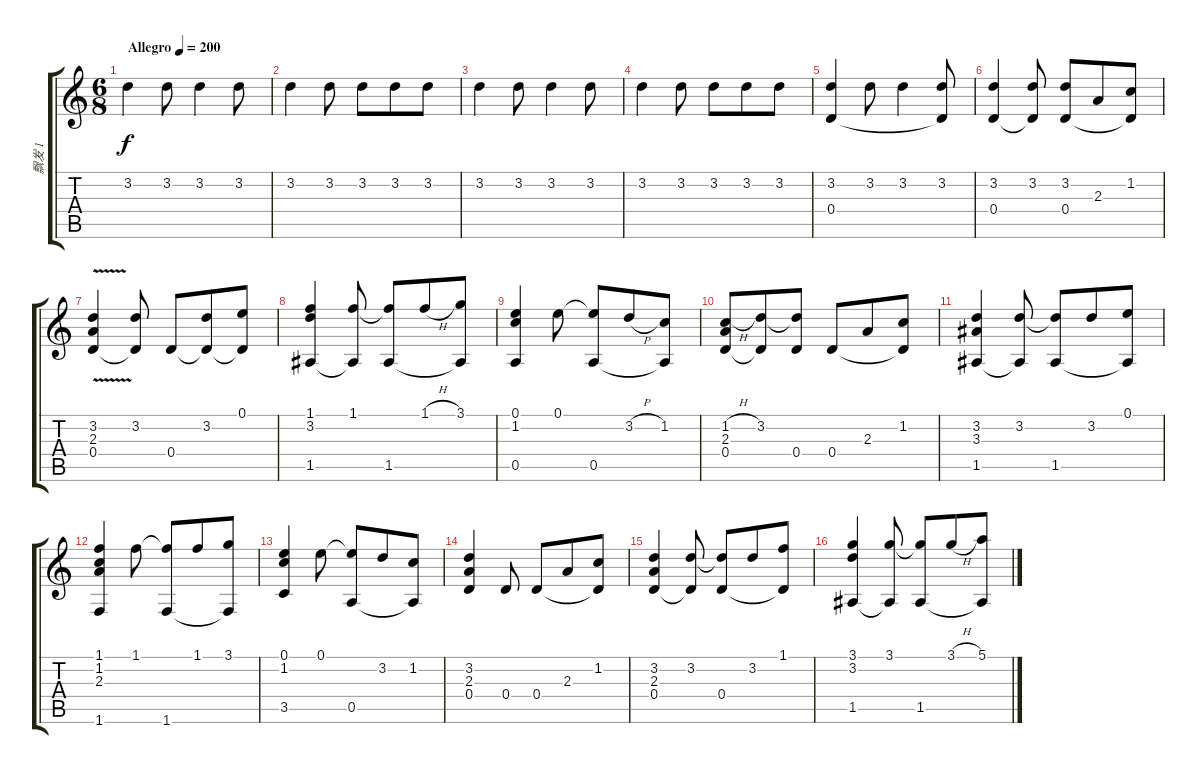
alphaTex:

\track ("飘发 1" "飘发 1") {instrument acousticguitarsteel}
\staff {score tabs}
\tuning (E4 B3 G3 D3 A2 E2) {hide}
\ts (6 8)
\tempo (200 "Allegro")
\clef g2
\ks c
3.2.4{txt "" dy f instrument acousticguitarsteel} 3.2.8 3.2.4 3.2.8 |
3.2.4 3.2.8 3.2.8 3.2.8 3.2.8 |
3.2.4 3.2.8 3.2.4 3.2.8 |
3.2.4 3.2.8 3.2.8 3.2.8 3.2.8 |
(3.2 0.4).4 3.2.8 3.2.4 (3.2 0.4{t}).8 |
(3.2 0.4).4 (3.2 0.4{t}).8 (3.2 0.4).8 2.3.8 (1.2 0.4{t}).8 |
(3.2{v} 2.3 0.4).4 (3.2 0.4{t}).8 0.4.8 (3.2 0.4{t}).8 (0.1 0.4{t}).8 |
(1.1 3.2 1.5).4 (1.1 1.5{t}).8 (1.1{t} 1.5).8 1.1{h}.8 (3.1 1.5{t}).8 |
(0.1 1.2 0.5).4 0.1.8 (0.1{t} 0.5).8 3.2{h}.8 (1.2 0.5{t}).8 |
(1.2{h} 2.3 0.4).8 (3.2 0.4{t}).8 (3.2{t} 0.4).8 0.4.8 2.3.8 (1.2 0.4{t}).8 |
(3.2 3.3 1.5).4 (3.2 1.5{t}).8 (3.2{t} 1.5).8 3.2.8 (0.1 1.5{t}).8 |
(1.1 1.2 2.3 1.6).4 1.1.8 (1.1{t} 1.6).8 1.1.8 (3.1 1.6{t}).8 |
(0.1 1.2 3.5).4 0.1.8 (0.1{t} 0.5).8 3.2.8 (1.2 0.5{t}).8 |
(3.2 2.3 0.4).4 0.4.8 0.4.8 2.3.8 (1.2 0.4{t}).8 |
(3.2 2.3 0.4).4 (3.2 0.4{t}).8 (3.2{t} 0.4).8 3.2.8 (1.1 0.4{t}).8 |
(3.1 3.2 1.5).4 (3.1 1.5{t}).8 (3.1{t} 1.5).8 3.1{h}.8 (5.1 1.5{t}).8
